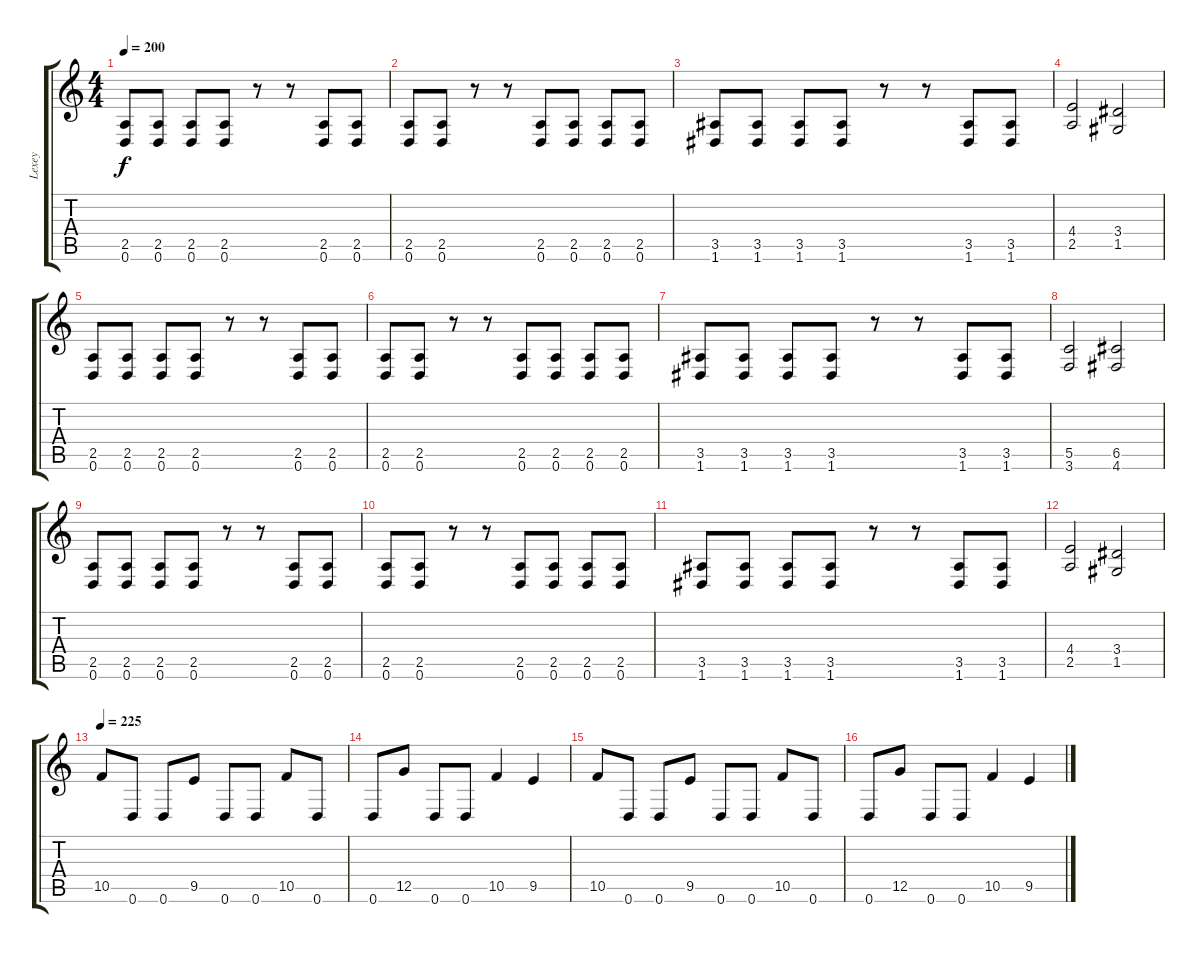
\track ("Lexey" "Lexey") {mute instrument distortionguitar}
\staff {score tabs}
\tuning (D4 A3 F3 C3 G2 D2) {hide}
\ts (4 4)
\tempo 200
\clef g2
\ks c
(2.5 0.6).8{dy f} (2.5 0.6).8 (2.5 0.6).8 (2.5 0.6).8 r.8 r.8 (2.5 0.6).8 (2.5 0.6).8 |
(2.5 0.6).8 (2.5 0.6).8 r.8 r.8 (2.5 0.6).8 (2.5 0.6).8 (2.5 0.6).8 (2.5 0.6).8 |
(3.5 1.6).8 (3.5 1.6).8 (3.5 1.6).8 (3.5 1.6).8 r.8 r.8 (3.5 1.6).8 (3.5 1.6).8 |
(4.4 2.5).2 (3.4 1.5).2 |
(2.5 0.6).8 (2.5 0.6).8 (2.5 0.6).8 (2.5 0.6).8 r.8 r.8 (2.5 0.6).8 (2.5 0.6).8 |
(2.5 0.6).8 (2.5 0.6).8 r.8 r.8 (2.5 0.6).8 (2.5 0.6).8 (2.5 0.6).8 (2.5 0.6).8 |
(3.5 1.6).8 (3.5 1.6).8 (3.5 1.6).8 (3.5 1.6).8 r.8 r.8 (3.5 1.6).8 (3.5 1.6).8 |
(5.5 3.6).2 (6.5 4.6).2 |
(2.5 0.6).8 (2.5 0.6).8 (2.5 0.6).8 (2.5 0.6).8 r.8 r.8 (2.5 0.6).8 (2.5 0.6).8 |
(2.5 0.6).8 (2.5 0.6).8 r.8 r.8 (2.5 0.6).8 (2.5 0.6).8 (2.5 0.6).8 (2.5 0.6).8 |
(3.5 1.6).8 (3.5 1.6).8 (3.5 1.6).8 (3.5 1.6).8 r.8 r.8 (3.5 1.6).8 (3.5 1.6).8 |
(4.4 2.5).2 (3.4 1.5).2 |
\tempo 225
10.5.8 0.6.8 0.6.8 9.5.8 0.6.8 0.6.8 10.5.8 0.6.8 |
0.6.8 12.5.8 0.6.8 0.6.8 10.5.4 9.5.4 |
10.5.8 0.6.8 0.6.8 9.5.8 0.6.8 0.6.8 10.5.8 0.6.8 |
0.6.8 12.5.8 0.6.8 0.6.8 10.5.4 9.5.4
